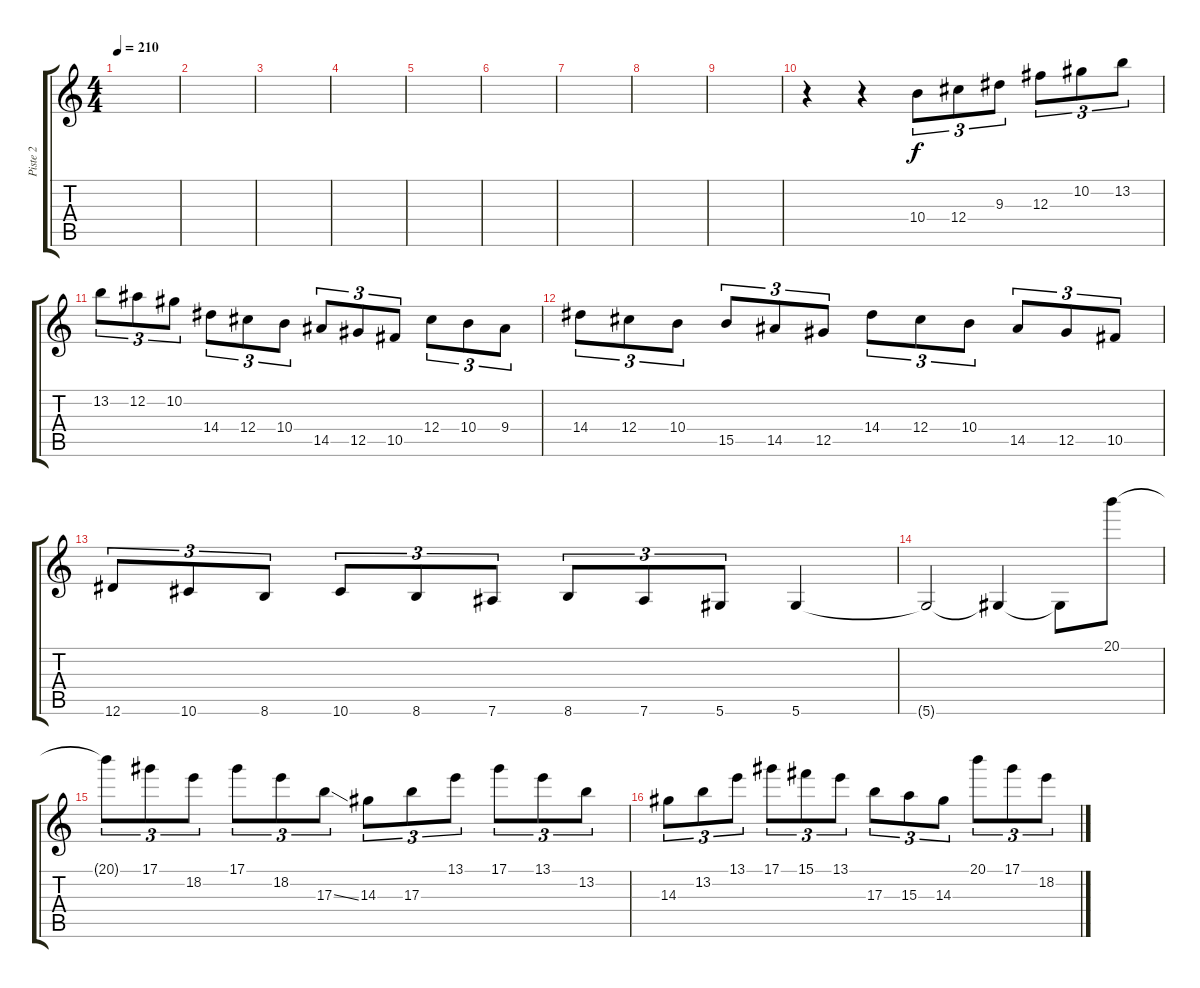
\track ("Piste 2" "Piste 2") {instrument overdrivenguitar}
\staff {score tabs}
\tuning (Eb4 Bb3 Gb3 Db3 Ab2 Eb2) {hide}
\ts (4 4)
\tempo 210
\clef g2
\ks c
|
|
|
|
|
|
|
|
|
r.4 r.4 10.4.8{tu (3 2)} 12.4.8{tu (3 2)} 9.3.8{tu (3 2)} 12.3.8{tu (3 2)} 10.2.8{tu (3 2)} 13.2.8{tu (3 2)} |
13.2.8{tu (3 2)} 12.2.8{tu (3 2)} 10.2.8{tu (3 2)} 14.4.8{tu (3 2)} 12.4.8{tu (3 2)} 10.4.8{tu (3 2)} 14.5.8{tu (3 2)} 12.5.8{tu (3 2)} 10.5.8{tu (3 2)} 12.4.8{tu (3 2)} 10.4.8{tu (3 2)} 9.4.8{tu (3 2)} |
14.4.8{tu (3 2)} 12.4.8{tu (3 2)} 10.4.8{tu (3 2)} 15.5.8{tu (3 2)} 14.5.8{tu (3 2)} 12.5.8{tu (3 2)} 14.4.8{tu (3 2)} 12.4.8{tu (3 2)} 10.4.8{tu (3 2)} 14.5.8{tu (3 2)} 12.5.8{tu (3 2)} 10.5.8{tu (3 2)} |
12.6.8{tu (3 2)} 10.6.8{tu (3 2)} 8.6.8{tu (3 2)} 10.6.8{tu (3 2)} 8.6.8{tu (3 2)} 7.6.8{tu (3 2)} 8.6.8{tu (3 2)} 7.6.8{tu (3 2)} 5.6.8{tu (3 2)} 5.6.4 |
5.6{t}.2 5.6{t}.4 5.6{t}.8 20.1.8 |
20.1{t}.8{tu (3 2)} 17.1.8{tu (3 2)} 18.2.8{tu (3 2)} 17.1.8{tu (3 2)} 18.2.8{tu (3 2)} 17.3{ss}.8{tu (3 2)} 14.3.8{tu (3 2)} 17.3.8{tu (3 2)} 13.1.8{tu (3 2)} 17.1.8{tu (3 2)} 13.1.8{tu (3 2)} 13.2.8{tu (3 2)} |
14.3.8{tu (3 2)} 13.2.8{tu (3 2)} 13.1.8{tu (3 2)} 17.1.8{tu (3 2)} 15.1.8{tu (3 2)} 13.1.8{tu (3 2)} 17.3.8{tu (3 2)} 15.3.8{tu (3 2)} 14.3.8{tu (3 2)} 20.1.8{tu (3 2)} 17.1.8{tu (3 2)} 18.2.8{tu (3 2)}
